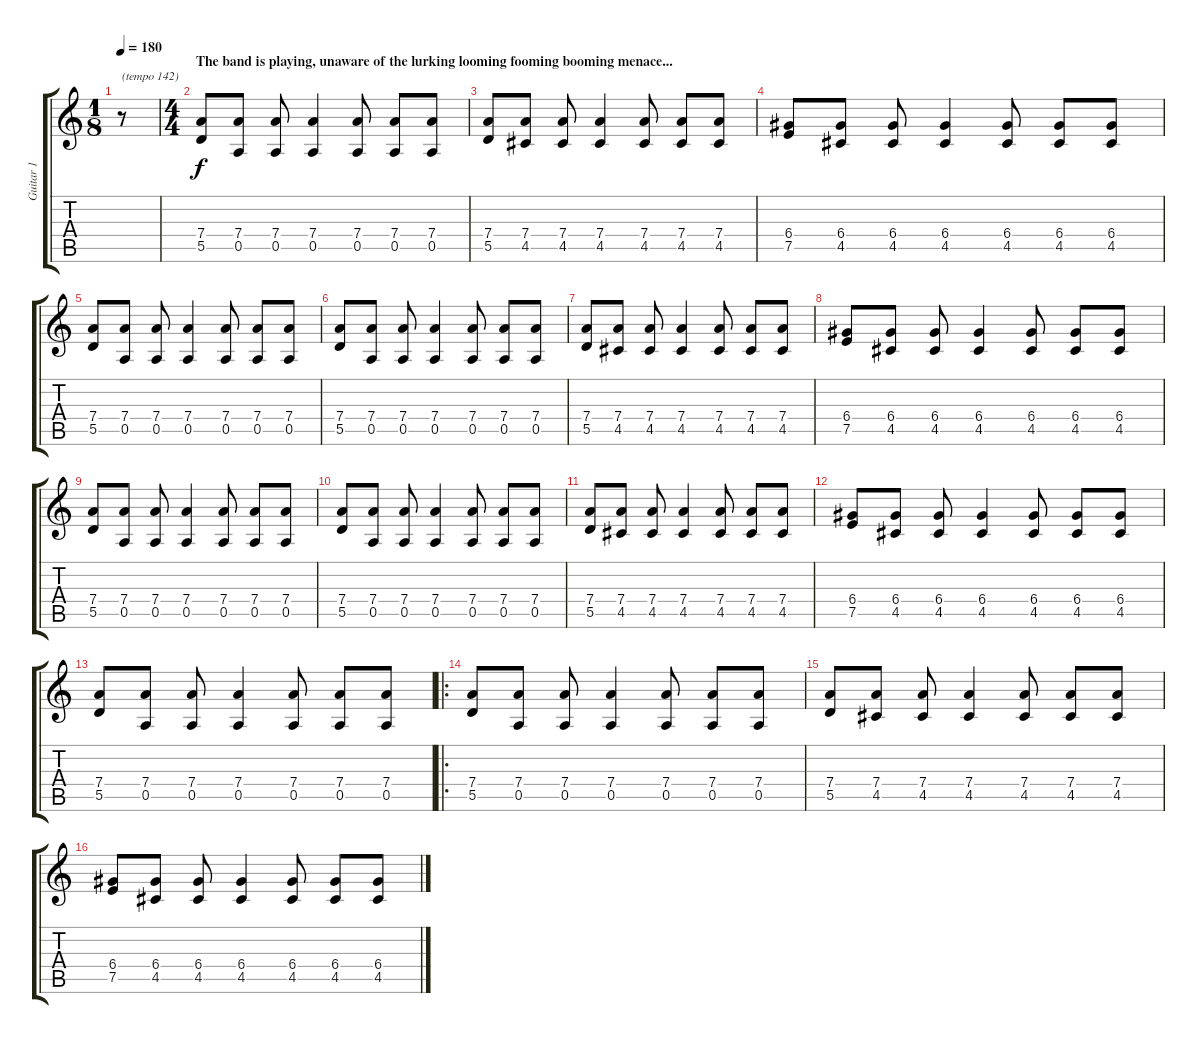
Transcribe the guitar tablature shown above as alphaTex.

\track ("Guitar 1" "Guitar 1") {instrument overdrivenguitar}
\staff {score tabs}
\tuning (E4 B3 G3 D3 A2 E2) {hide}
\ts (1 8)
\tempo 180
\tempo 142
\tempo 180
\clef g2
\ks c
r.8{txt "(tempo 142)" dy f instrument overdrivenguitar} |
\ts (4 4)
\section ("" "The band is playing, unaware of the lurking looming fooming booming menace...")
(7.4 5.5).8 (7.4 0.5).8 (7.4 0.5).8 (7.4 0.5).4 (7.4 0.5).8 (7.4 0.5).8 (7.4 0.5).8 |
(7.4 5.5).8 (7.4 4.5).8 (7.4 4.5).8 (7.4 4.5).4 (7.4 4.5).8 (7.4 4.5).8 (7.4 4.5).8 |
(6.4 7.5).8 (6.4 4.5).8 (6.4 4.5).8 (6.4 4.5).4 (6.4 4.5).8 (6.4 4.5).8 (6.4 4.5).8 |
(7.4 5.5).8 (7.4 0.5).8 (7.4 0.5).8 (7.4 0.5).4 (7.4 0.5).8 (7.4 0.5).8 (7.4 0.5).8 |
(7.4 5.5).8 (7.4 0.5).8 (7.4 0.5).8 (7.4 0.5).4 (7.4 0.5).8 (7.4 0.5).8 (7.4 0.5).8 |
(7.4 5.5).8 (7.4 4.5).8 (7.4 4.5).8 (7.4 4.5).4 (7.4 4.5).8 (7.4 4.5).8 (7.4 4.5).8 |
(6.4 7.5).8 (6.4 4.5).8 (6.4 4.5).8 (6.4 4.5).4 (6.4 4.5).8 (6.4 4.5).8 (6.4 4.5).8 |
(7.4 5.5).8 (7.4 0.5).8 (7.4 0.5).8 (7.4 0.5).4 (7.4 0.5).8 (7.4 0.5).8 (7.4 0.5).8 |
(7.4 5.5).8 (7.4 0.5).8 (7.4 0.5).8 (7.4 0.5).4 (7.4 0.5).8 (7.4 0.5).8 (7.4 0.5).8 |
(7.4 5.5).8 (7.4 4.5).8 (7.4 4.5).8 (7.4 4.5).4 (7.4 4.5).8 (7.4 4.5).8 (7.4 4.5).8 |
(6.4 7.5).8 (6.4 4.5).8 (6.4 4.5).8 (6.4 4.5).4 (6.4 4.5).8 (6.4 4.5).8 (6.4 4.5).8 |
(7.4 5.5).8 (7.4 0.5).8 (7.4 0.5).8 (7.4 0.5).4 (7.4 0.5).8 (7.4 0.5).8 (7.4 0.5).8 |
\ro
(7.4 5.5).8 (7.4 0.5).8 (7.4 0.5).8 (7.4 0.5).4 (7.4 0.5).8 (7.4 0.5).8 (7.4 0.5).8 |
(7.4 5.5).8 (7.4 4.5).8 (7.4 4.5).8 (7.4 4.5).4 (7.4 4.5).8 (7.4 4.5).8 (7.4 4.5).8 |
(6.4 7.5).8 (6.4 4.5).8 (6.4 4.5).8 (6.4 4.5).4 (6.4 4.5).8 (6.4 4.5).8 (6.4 4.5).8
